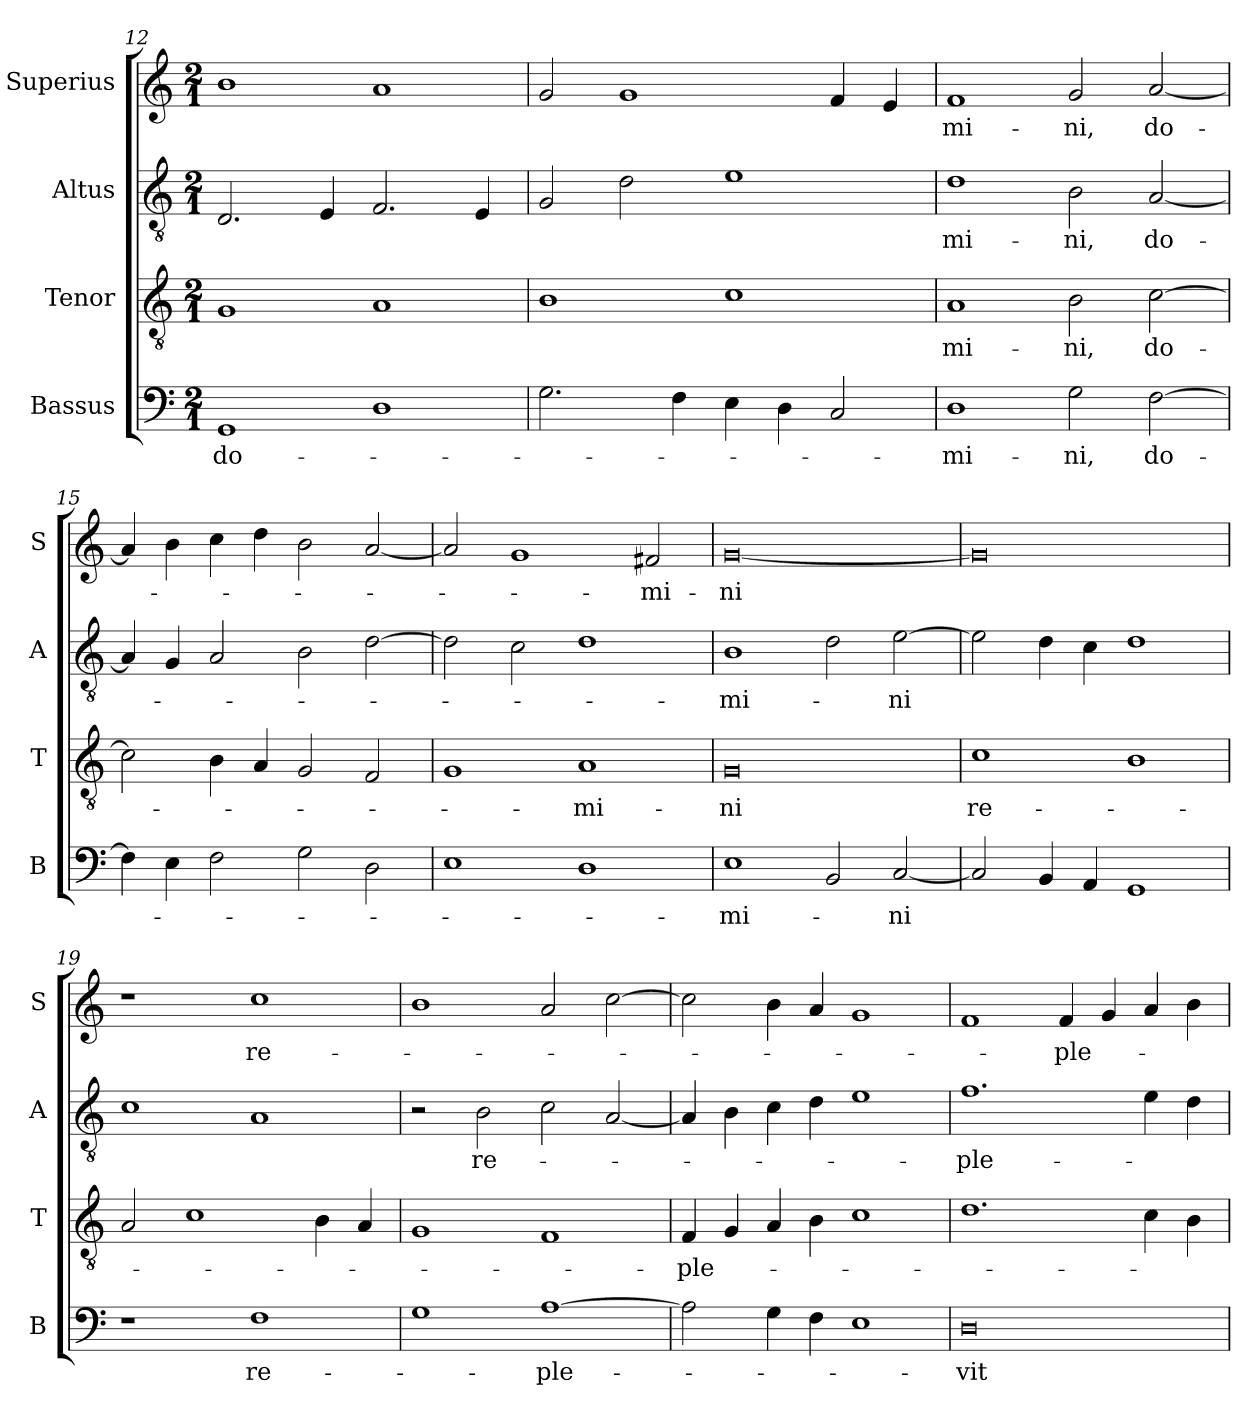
**kern	**text	**kern	**text	**kern	**text	**kern	**text
*part4	*part4	*part3	*part3	*part2	*part2	*part1	*part1
*staff4	*staff4	*staff3	*staff3	*staff2	*staff2	*staff1	*staff1
*I"Bassus	*	*I"Tenor	*	*I"Altus	*	*I"Superius	*
*I'B	*	*I'T	*	*I'A	*	*I'S	*
*clefF4	*	*clefGv2	*	*clefGv2	*	*clefG2	*
*k[]	*	*k[]	*	*k[]	*	*k[]	*
*M2/1	*	*M2/1	*	*M2/1	*	*M2/1	*
=12	=12	=12	=12	=12	=12	=12	=12
1GG	do-	1G	.	2.D	.	1b	.
.	.	.	.	4E	.	.	.
1D	.	1A	.	2.F	.	1a	.
.	.	.	.	4E	.	.	.
=13	=13	=13	=13	=13	=13	=13	=13
2.G	.	1B	.	2G	.	2g	.
.	.	.	.	2d	.	1g	.
4F	.	.	.	.	.	.	.
4E	.	1c	.	1e	.	.	.
4D	.	.	.	.	.	.	.
2C	.	.	.	.	.	4f	.
.	.	.	.	.	.	4e	.
=14	=14	=14	=14	=14	=14	=14	=14
1D	-mi-	1A	-mi-	1d	-mi-	1f	-mi-
2G	-ni,	2B	-ni,	2B	-ni,	2g	-ni,
!	!LO:LY:i	!	!LO:LY:i	!	!LO:LY:i	!	!LO:LY:i
[2F	do-	[2c	do-	[2A	do-	[2a	do-
=15	=15	=15	=15	=15	=15	=15	=15
4F]	.	2c]	.	4A]	.	4a]	.
4E	.	.	.	4G	.	4b	.
2F	.	4B	.	2A	.	4cc	.
.	.	4A	.	.	.	4dd	.
2G	.	2G	.	2B	.	2b	.
2D	.	2F	.	[2d	.	[2a	.
=16	=16	=16	=16	=16	=16	=16	=16
1E	.	1G	.	2d]	.	2a]	.
.	.	.	.	2c	.	1g	.
!	!	!	!LO:LY:i	!	!	!	!
1D	.	1A	-mi-	1d	.	.	.
!	!	!	!	!	!	!	!LO:LY:i
.	.	.	.	.	.	2f#X	-mi-
=17	=17	=17	=17	=17	=17	=17	=17
!	!LO:LY:i	!	!LO:LY:i	!	!LO:LY:i	!	!LO:LY:i
1E	-mi-	0G	-ni	1B	-mi-	[0g	-ni
2BB	.	.	.	2d	.	.	.
!	!LO:LY:i	!	!	!	!LO:LY:i	!	!
[2C	-ni	.	.	[2e	-ni	.	.
=18	=18	=18	=18	=18	=18	=18	=18
2C]	.	1c	re-	2e]	.	0g]	.
4BB	.	.	.	4d	.	.	.
4AA	.	.	.	4c	.	.	.
1GG	.	1B	.	1d	.	.	.
=19	=19	=19	=19	=19	=19	=19	=19
1r	.	2A	.	1c	.	1r	.
.	.	1c	.	.	.	.	.
1F	re-	.	.	1A	.	1cc	re-
.	.	4B	.	.	.	.	.
.	.	4A	.	.	.	.	.
=20	=20	=20	=20	=20	=20	=20	=20
1G	.	1G	.	2r	.	1b	.
.	.	.	.	2B	re-	.	.
[1A	-ple-	1F	.	2c	.	2a	.
.	.	.	.	[2A	.	[2cc	.
=21	=21	=21	=21	=21	=21	=21	=21
2A]	.	4F	-ple-	4A]	.	2cc]	.
.	.	4G	.	4B	.	.	.
4G	.	4A	.	4c	.	4b	.
4F	.	4B	.	4d	.	4a	.
1E	.	1c	.	1e	.	1g	.
=22	=22	=22	=22	=22	=22	=22	=22
0D	-vit	1.d	.	1.f	-ple-	1f	.
.	.	.	.	.	.	4f	-ple-
.	.	.	.	.	.	4g	.
.	.	4c	.	4e	.	4a	.
.	.	4B	.	4d	.	4b	.
=	=	=	=	=	=	=	=
*-	*-	*-	*-	*-	*-	*-	*-
